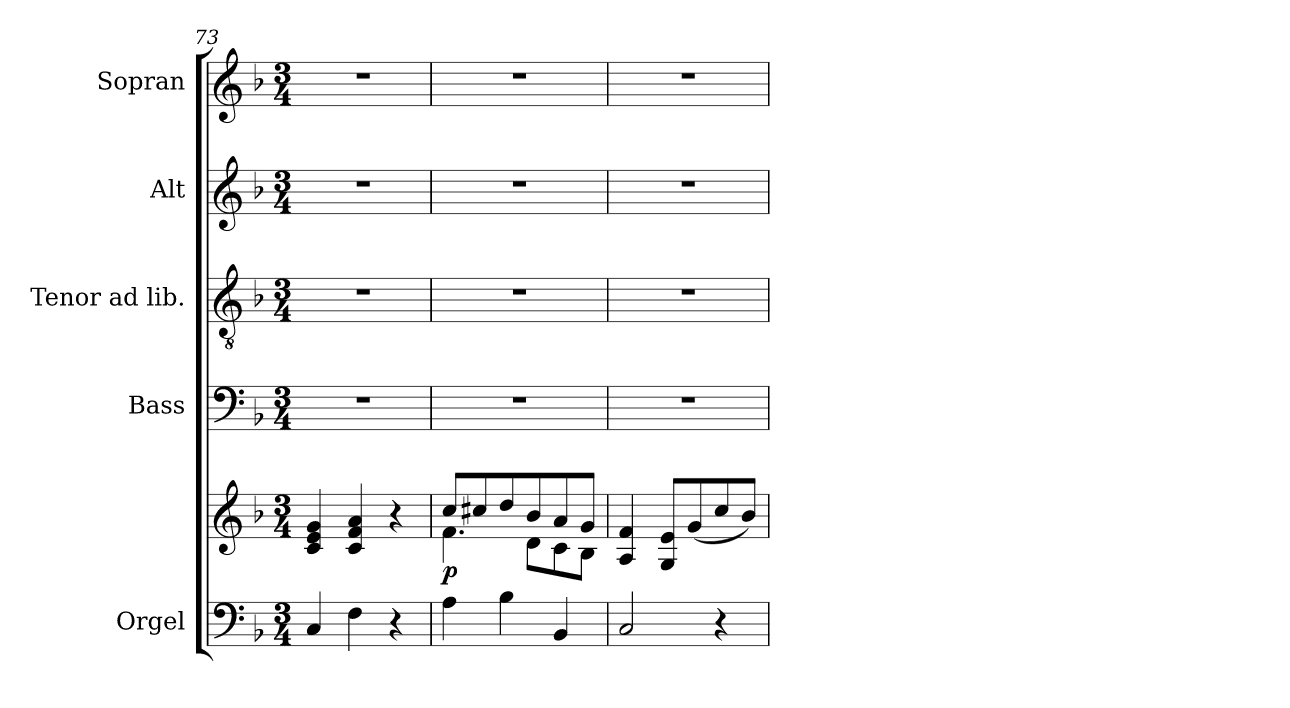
**kern	**kern	**dynam	**kern	**kern	**kern	**kern
*part5	*part5	*part5	*part4	*part3	*part2	*part1
*staff6	*staff5	*staff5/6	*staff4	*staff3	*staff2	*staff1
*I"Orgel	*	*	*I"Bass	*I"Tenor ad lib.	*I"Alt	*I"Sopran
*I'Org.	*	*	*I'B	*I'T	*I'A	*I'S
*clefF4	*clefG2	*	*clefF4	*clefGv2	*clefG2	*clefG2
*k[b-]	*k[b-]	*	*k[b-]	*k[b-]	*k[b-]	*k[b-]
*F:	*F:	*	*F:	*F:	*F:	*F:
*M3/4	*M3/4	*	*M3/4	*M3/4	*M3/4	*M3/4
=73	=73	=73	=73	=73	=73	=73
4C/	4c/ 4e/ 4g/	.	2.r	2.r	2.r	2.r
4F\	4c/ 4f/ 4a/	.	.	.	.	.
4r	4r	.	.	.	.	.
=74	=74	=74	=74	=74	=74	=74
*	*^	*	*	*	*	*
!	!	!	!LO:DY:b	!	!	!	!
4A\	8cc/L	4.f\	p	2.r	2.r	2.r	2.r
.	8cc#X/	.	.	.	.	.	.
4B-\	8dd/	.	.	.	.	.	.
.	8b-/	8d\L	.	.	.	.	.
4BB-/	8a/	8c\	.	.	.	.	.
.	8g/J	8B-\J	.	.	.	.	.
*	*v	*v	*	*	*	*	*
!!LO:PB:g=z
=75	=75	=75	=75	=75	=75	=75
2C/	4A/ 4f/	.	2.r	2.r	2.r	2.r
.	8G/ 8e/L	.	.	.	.	.
.	(<8g/	.	.	.	.	.
4r	8cc/	.	.	.	.	.
.	8b-/J)	.	.	.	.	.
=	=	=	=	=	=	=
*-	*-	*-	*-	*-	*-	*-
